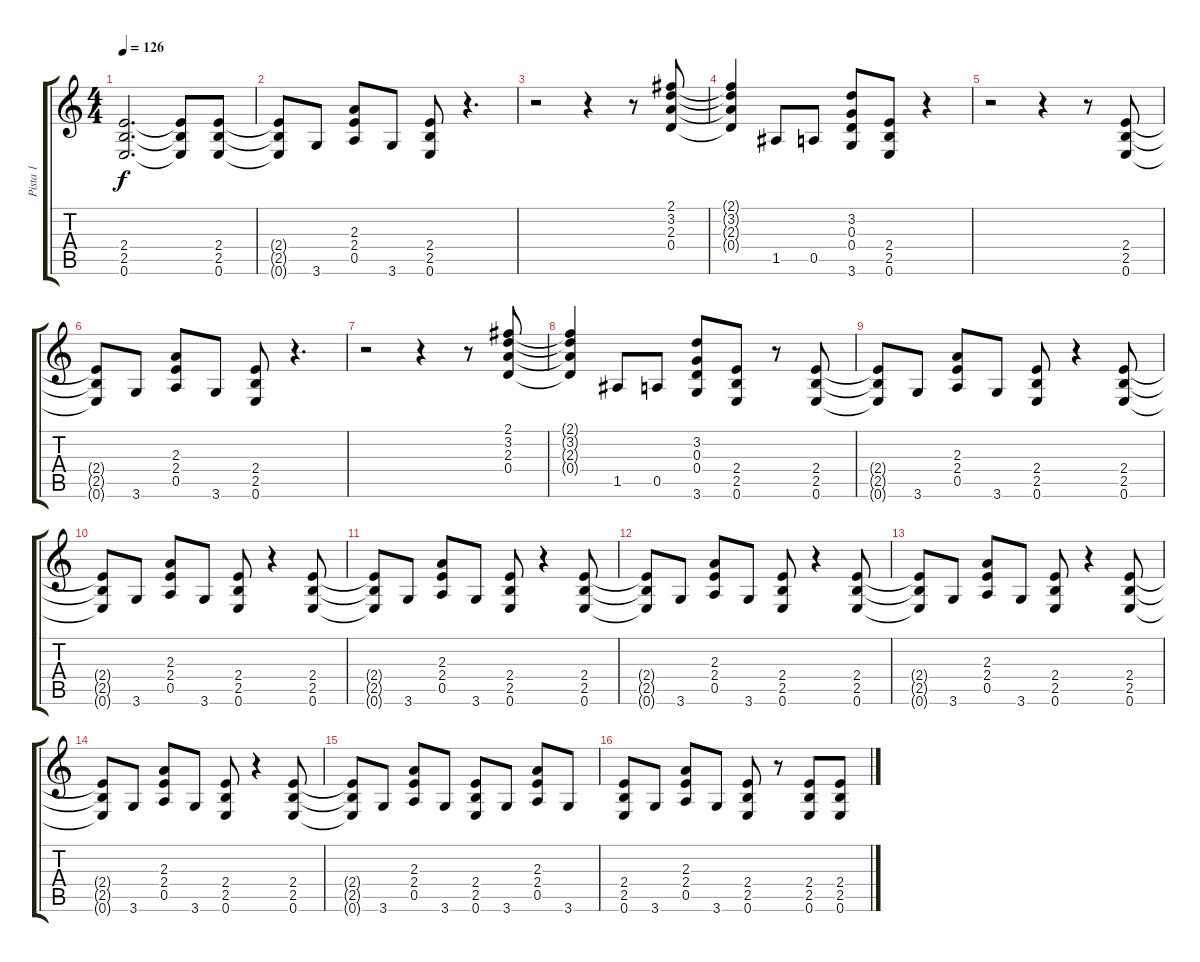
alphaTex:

\track ("Pista 1" "Pista 1") {instrument distortionguitar}
\staff {score tabs}
\tuning (E4 B3 G3 D3 A2 E2) {hide}
\ts (4 4)
\tempo 126
\clef g2
\ks c
(2.4{t} 2.5{t} 0.6{t}).2{d dy f} (2.4{t} 2.5{t} 0.6{t}).8 (2.4 2.5 0.6).8{instrument distortionguitar} |
(2.4{t} 2.5{t} 0.6{t}).8 3.6.8 (2.3 2.4 0.5).8 3.6.8 (2.4 2.5 0.6).8 r.4{d} |
r.2 r.4 r.8 (2.1 3.2 2.3 0.4).8 |
(2.1{t} 3.2{t} 2.3{t} 0.4{t}).4 1.5.8 0.5.8 (3.2 0.3 0.4 3.6).8 (2.4 2.5 0.6).8 r.4 |
r.2 r.4 r.8 (2.4 2.5 0.6).8 |
(2.4{t} 2.5{t} 0.6{t}).8 3.6.8 (2.3 2.4 0.5).8 3.6.8 (2.4 2.5 0.6).8 r.4{d} |
r.2 r.4 r.8 (2.1 3.2 2.3 0.4).8 |
(2.1{t} 3.2{t} 2.3{t} 0.4{t}).4 1.5.8 0.5.8 (3.2 0.3 0.4 3.6).8 (2.4 2.5 0.6).8 r.8 (2.4 2.5 0.6).8 |
(2.4{t} 2.5{t} 0.6{t}).8 3.6.8 (2.3 2.4 0.5).8 3.6.8 (2.4 2.5 0.6).8 r.4 (2.4 2.5 0.6).8 |
(2.4{t} 2.5{t} 0.6{t}).8 3.6.8 (2.3 2.4 0.5).8 3.6.8 (2.4 2.5 0.6).8 r.4 (2.4 2.5 0.6).8 |
(2.4{t} 2.5{t} 0.6{t}).8 3.6.8 (2.3 2.4 0.5).8 3.6.8 (2.4 2.5 0.6).8 r.4 (2.4 2.5 0.6).8 |
(2.4{t} 2.5{t} 0.6{t}).8 3.6.8 (2.3 2.4 0.5).8 3.6.8 (2.4 2.5 0.6).8 r.4 (2.4 2.5 0.6).8 |
(2.4{t} 2.5{t} 0.6{t}).8 3.6.8 (2.3 2.4 0.5).8 3.6.8 (2.4 2.5 0.6).8 r.4 (2.4 2.5 0.6).8 |
(2.4{t} 2.5{t} 0.6{t}).8 3.6.8 (2.3 2.4 0.5).8 3.6.8 (2.4 2.5 0.6).8 r.4 (2.4 2.5 0.6).8 |
(2.4{t} 2.5{t} 0.6{t}).8 3.6.8 (2.3 2.4 0.5).8 3.6.8 (2.4 2.5 0.6).8 3.6.8 (2.3 2.4 0.5).8 3.6.8 |
(2.4 2.5 0.6).8 3.6.8 (2.3 2.4 0.5).8 3.6.8 (2.4 2.5 0.6).8 r.8 (2.4 2.5 0.6).8 (2.4 2.5 0.6).8
